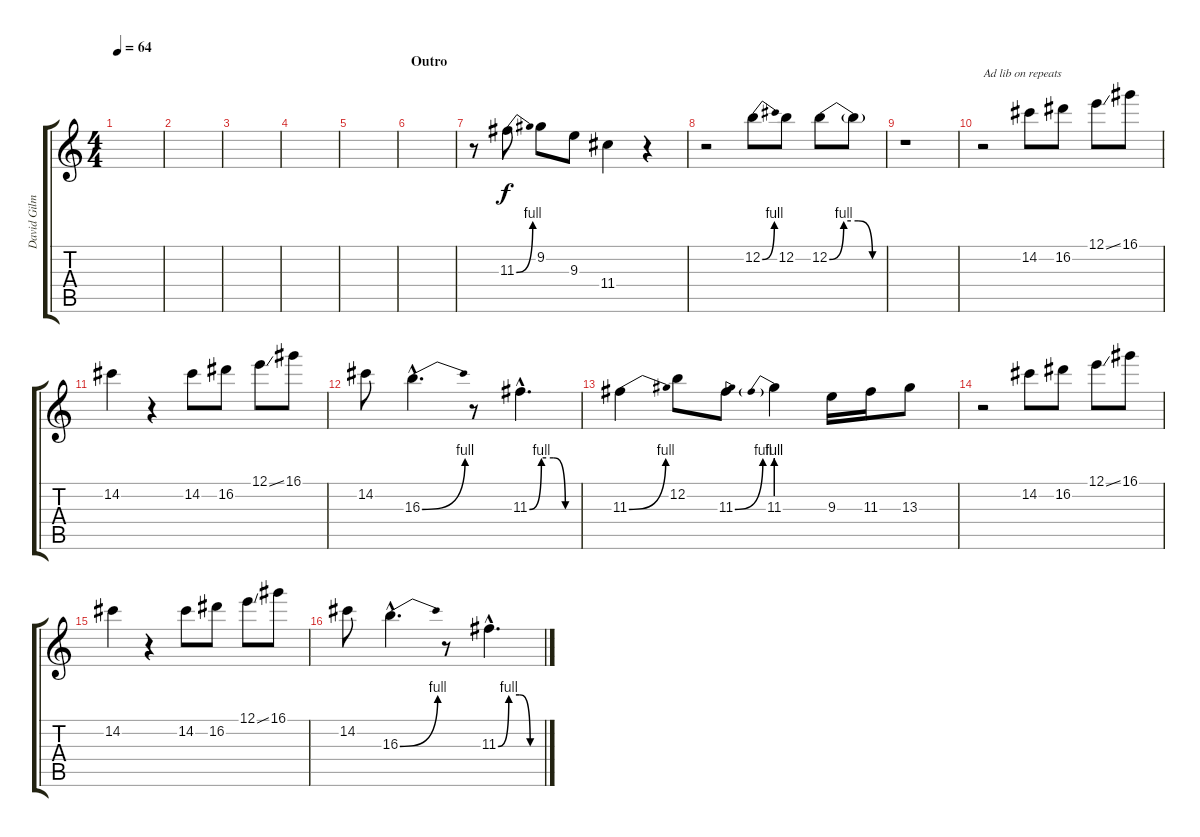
\track ("David Gilmour" "David Gilm") {instrument electricguitarclean}
\staff {score tabs}
\tuning (E4 B3 G3 D3 A2 E2) {hide}
\ts (4 4)
\tempo 64
\clef g2
\ks c
|
|
|
|
|
\section ("" "Outro")
|
r.8 11.3{be (bend 0 0 60 4)}.8 9.2.8 9.3.8 11.4.4 r.4 |
r.2 12.2{be (bend 0 0 60 4)}.8 12.2.8 12.2{be (custom 0 0 15 4 30 4 45 0 60 0)}.8 12.2{t}.8 |
r.1 |
r.2{txt "Ad lib on repeats"} 14.2.8 16.2.8 12.1{ss}.8 16.1.8 |
14.2.4 r.4 14.2.8 16.2.8 12.1{ss}.8 16.1.8 |
14.2.8 16.3{be (bend 0 0 60 4) hac}.4{d} r.8 11.3{be (custom 0 0 15 4 30 4 45 0 60 0) hac}.4{d} |
11.3{be (bend 0 0 60 4)}.4 12.2.8 11.3{be (bend 0 0 60 4)}.8 11.3{be (prebend 0 4 60 4)}.4 9.3.16 11.3.16 13.3.8 |
r.2{volume 10} 14.2.8 16.2.8 12.1{ss}.8 16.1.8 |
14.2.4 r.4 14.2.8 16.2.8 12.1{ss}.8 16.1.8 |
14.2.8 16.3{be (bend 0 0 60 4) hac}.4{d} r.8 11.3{be (custom 0 0 15 4 30 4 45 0 60 0) hac}.4{d}
